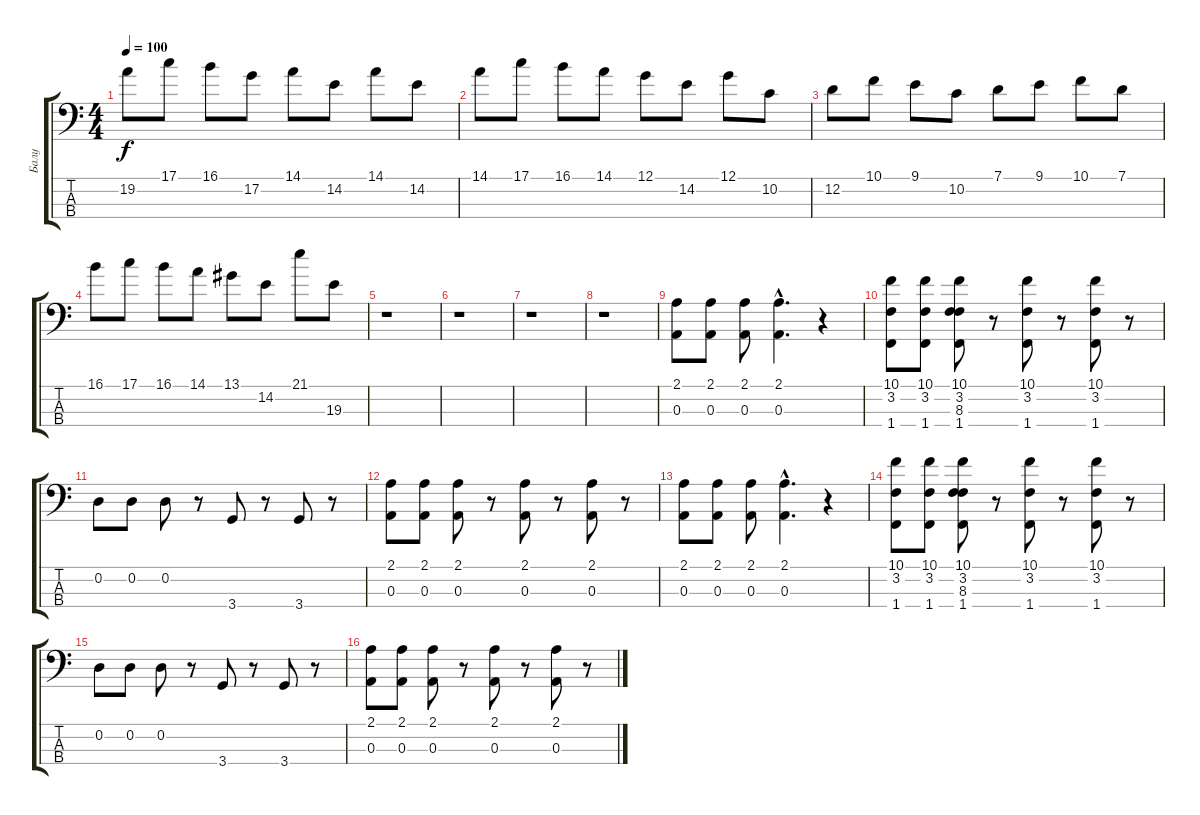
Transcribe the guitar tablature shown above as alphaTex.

\track ("Балу" "Балу") {instrument electricbassfinger}
\staff {score tabs}
\tuning (G2 D2 A1 E1) {hide}
\ts (4 4)
\tempo 100
\clef f4
\ks c
19.2.8{dy f instrument electricbassfinger} 17.1.8 16.1.8 17.2.8 14.1.8 14.2.8 14.1.8 14.2.8 |
14.1.8 17.1.8 16.1.8 14.1.8 12.1.8 14.2.8 12.1.8 10.2.8 |
12.2.8 10.1.8 9.1.8 10.2.8 7.1.8 9.1.8 10.1.8 7.1.8 |
16.1.8 17.1.8 16.1.8 14.1.8 13.1.8 14.2.8 21.1.8 19.3.8 |
r.1 |
r.1 |
r.1 |
r.1 |
(2.1 0.3).8 (2.1 0.3).8 (2.1 0.3).8 (2.1{hac} 0.3{hac}).4{d} r.4 |
(10.1 3.2 1.4).8 (10.1 3.2 1.4).8 (10.1 3.2 8.3 1.4).8 r.8 (10.1 3.2 1.4).8 r.8 (10.1 3.2 1.4).8 r.8 |
0.2.8 0.2.8 0.2.8 r.8 3.4.8 r.8 3.4.8 r.8 |
(2.1 0.3).8 (2.1 0.3).8 (2.1 0.3).8 r.8 (2.1 0.3).8 r.8 (2.1 0.3).8 r.8 |
(2.1 0.3).8 (2.1 0.3).8 (2.1 0.3).8 (2.1{hac} 0.3{hac}).4{d} r.4 |
(10.1 3.2 1.4).8 (10.1 3.2 1.4).8 (10.1 3.2 8.3 1.4).8 r.8 (10.1 3.2 1.4).8 r.8 (10.1 3.2 1.4).8 r.8 |
0.2.8 0.2.8 0.2.8 r.8 3.4.8 r.8 3.4.8 r.8 |
(2.1 0.3).8 (2.1 0.3).8 (2.1 0.3).8 r.8 (2.1 0.3).8 r.8 (2.1 0.3).8 r.8
